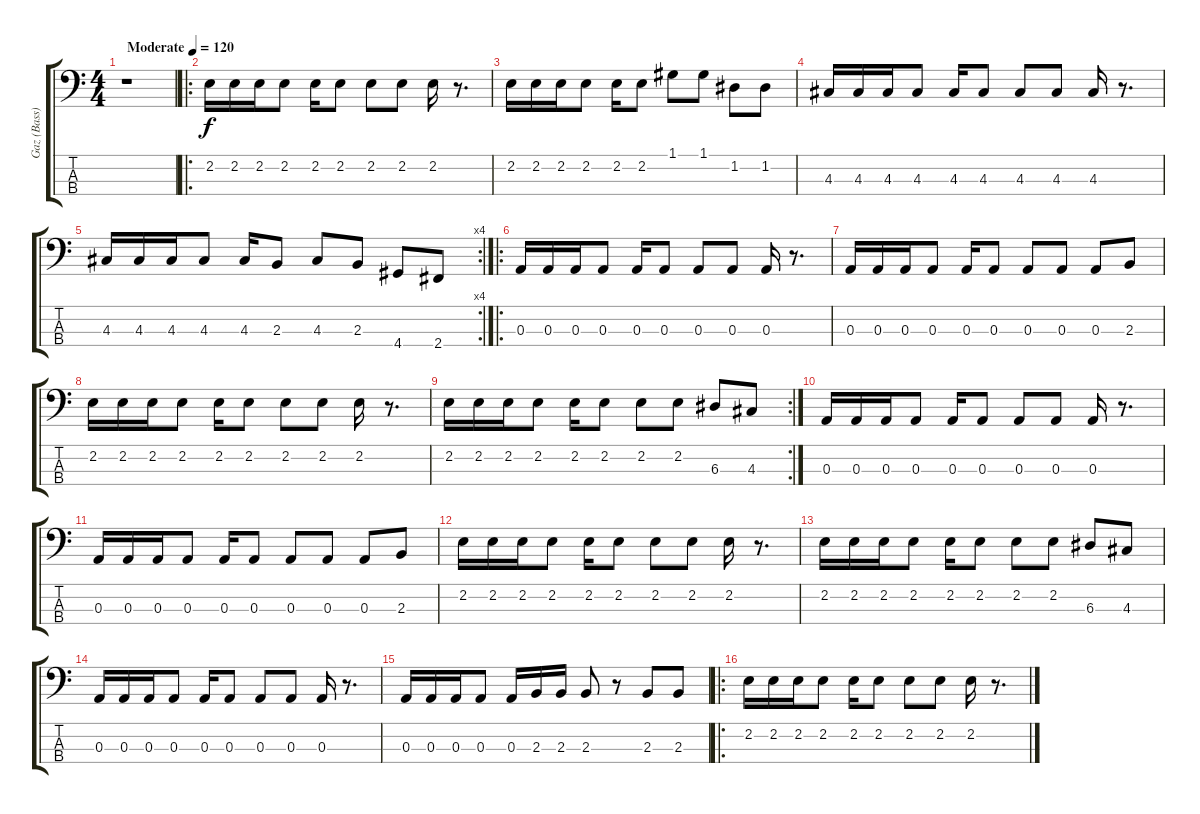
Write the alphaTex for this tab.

\track ("Gaz (Bass)" "Gaz (Bass)") {instrument electricbassfinger}
\staff {score tabs}
\tuning (G2 D2 A1 E1) {hide}
\ts (4 4)
\tempo (120 "Moderate")
\clef f4
\ks c
r.1{dy f instrument electricbassfinger} |
\ro
2.2.16 2.2.16 2.2.16 2.2.8 2.2.16 2.2.8 2.2.8 2.2.8 2.2.16 r.8{d} |
2.2.16 2.2.16 2.2.16 2.2.8 2.2.16 2.2.8 1.1.8 1.1.8 1.2.8 1.2.8 |
4.3.16 4.3.16 4.3.16 4.3.8 4.3.16 4.3.8 4.3.8 4.3.8 4.3.16 r.8{d} |
\rc 4
4.3.16 4.3.16 4.3.16 4.3.8 4.3.16 2.3.8 4.3.8 2.3.8 4.4.8 2.4.8 |
\ro
0.3.16 0.3.16 0.3.16 0.3.8 0.3.16 0.3.8 0.3.8 0.3.8 0.3.16 r.8{d} |
0.3.16 0.3.16 0.3.16 0.3.8 0.3.16 0.3.8 0.3.8 0.3.8 0.3.8 2.3.8 |
2.2.16 2.2.16 2.2.16 2.2.8 2.2.16 2.2.8 2.2.8 2.2.8 2.2.16 r.8{d} |
\rc 2
2.2.16 2.2.16 2.2.16 2.2.8 2.2.16 2.2.8 2.2.8 2.2.8 6.3.8 4.3.8 |
0.3.16 0.3.16 0.3.16 0.3.8 0.3.16 0.3.8 0.3.8 0.3.8 0.3.16 r.8{d} |
0.3.16 0.3.16 0.3.16 0.3.8 0.3.16 0.3.8 0.3.8 0.3.8 0.3.8 2.3.8 |
2.2.16 2.2.16 2.2.16 2.2.8 2.2.16 2.2.8 2.2.8 2.2.8 2.2.16 r.8{d} |
2.2.16 2.2.16 2.2.16 2.2.8 2.2.16 2.2.8 2.2.8 2.2.8 6.3.8 4.3.8 |
0.3.16 0.3.16 0.3.16 0.3.8 0.3.16 0.3.8 0.3.8 0.3.8 0.3.16 r.8{d} |
0.3.16 0.3.16 0.3.16 0.3.8 0.3.16 2.3.16 2.3.16 2.3.8 r.8 2.3.8 2.3.8 |
\ro
2.2.16 2.2.16 2.2.16 2.2.8 2.2.16 2.2.8 2.2.8 2.2.8 2.2.16 r.8{d}
